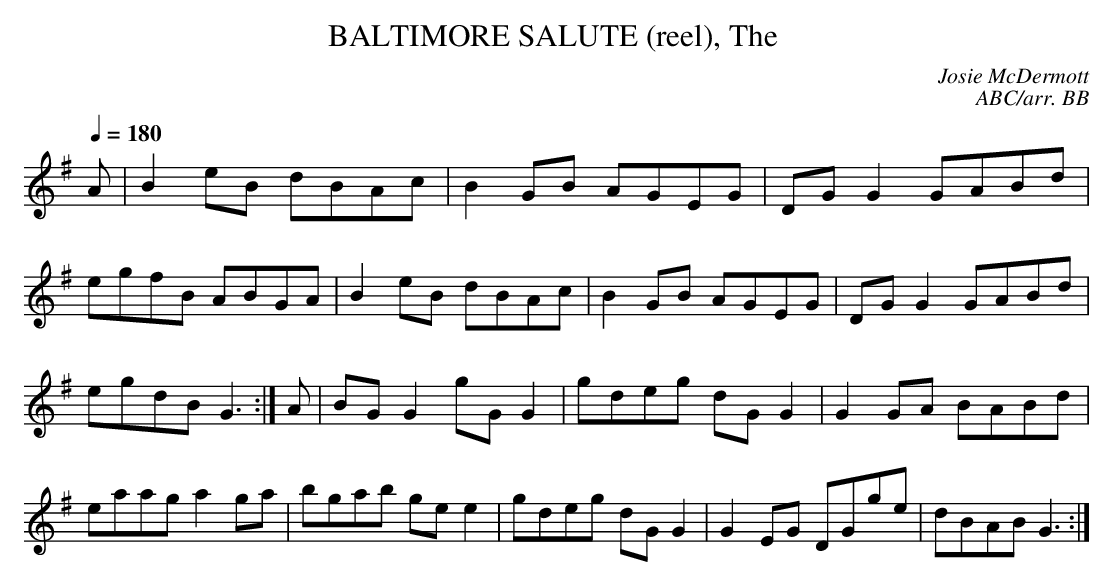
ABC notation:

X:1
T:BALTIMORE SALUTE (reel), The \
C:Josie McDermott\
C:ABC/arr. BB\
Q:1/4=180\
M:4/4\
L:1/8\
K:G\
A|B2eB dBAc|B2GB AGEG|DGG2 GABd|egfB ABGA|\
B2 eB dBAc|B2 GB AGEG|DG G2 GABd|egdB G3 :|\
A|BG G2 gG G2|gdeg dG G2|G2 GA BABd|eaag a2 ga|\
bgab ge e2|gdeg dG G2|G2 EG DGge|dBAB G3 :|\
\
\
